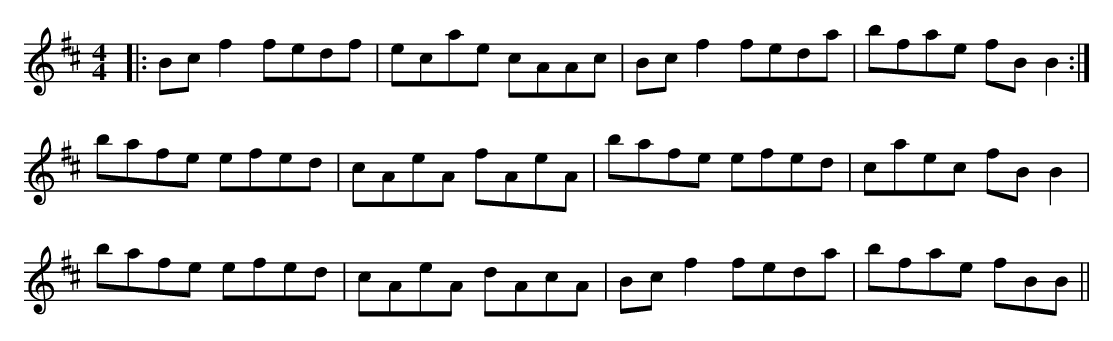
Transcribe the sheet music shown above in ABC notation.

X:1
M:4/4
K:Bmin
|:Bc f2 fedf|ecae cAAc|Bc f2 feda|bfae fBB2:|
bafe efed|cAeA fAeA|bafe efed|caec fBB2|
bafe efed|cAeA dAcA|Bc f2 feda|bfae fBB||
